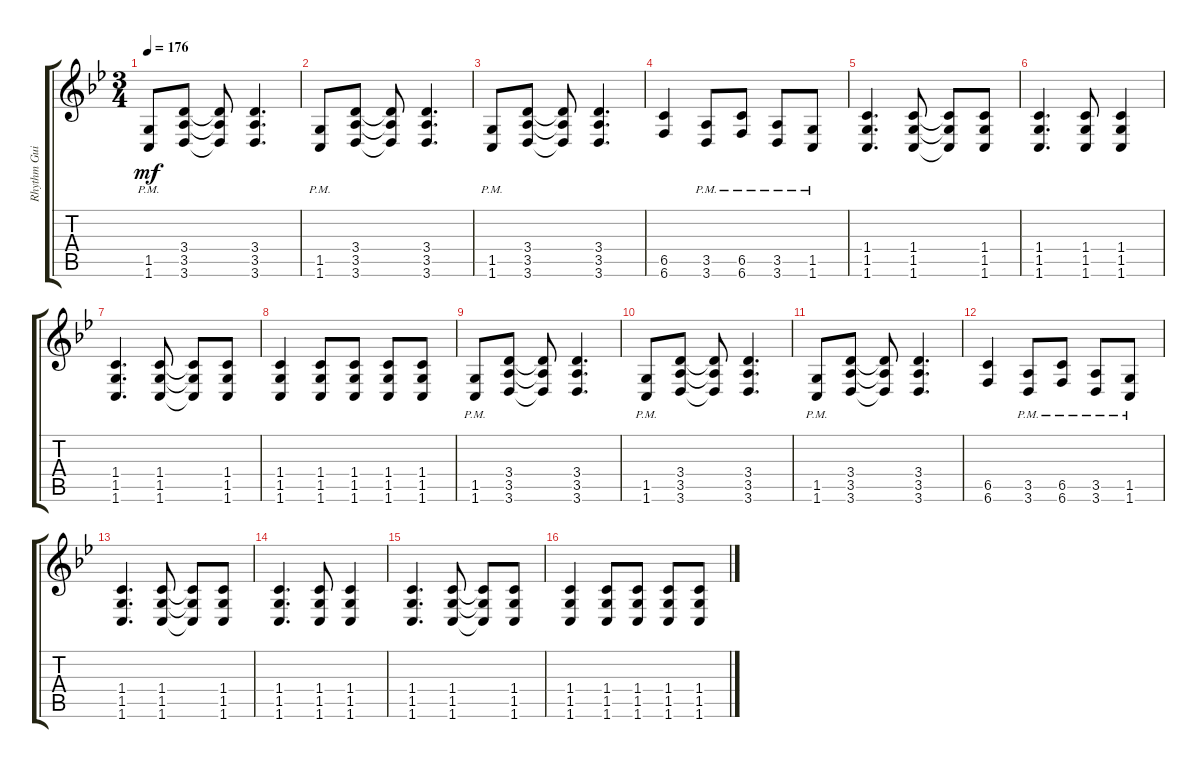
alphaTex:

\track ("Rhythm Guitar" "Rhythm Gui") {instrument overdrivenguitar}
\staff {score tabs}
\tuning (Db4 Ab3 E3 B2 Gb2 B1) {hide}
\ts (3 4)
\tempo 176
\clef g2
\ks bb
(1.5{pm} 1.6{pm}).8{dy mf} (3.4 3.5 3.6).8 (3.4{t} 3.5{t} 3.6{t}).8 (3.4 3.5 3.6).4{d} |
(1.5{pm} 1.6{pm}).8 (3.4 3.5 3.6).8 (3.4{t} 3.5{t} 3.6{t}).8 (3.4 3.5 3.6).4{d} |
(1.5{pm} 1.6{pm}).8 (3.4 3.5 3.6).8 (3.4{t} 3.5{t} 3.6{t}).8 (3.4 3.5 3.6).4{d} |
(6.5 6.6).4 (3.5{pm} 3.6{pm}).8 (6.5{pm} 6.6{pm}).8 (3.5{pm} 3.6{pm}).8 (1.5{pm} 1.6{pm}).8 |
(1.4 1.5 1.6).4{d} (1.4 1.5 1.6).8 (1.4{t} 1.5{t} 1.6{t}).8 (1.4 1.5 1.6).8 |
(1.4 1.5 1.6).4{d} (1.4 1.5 1.6).8 (1.4 1.5 1.6).4 |
(1.4 1.5 1.6).4{d} (1.4 1.5 1.6).8 (1.4{t} 1.5{t} 1.6{t}).8 (1.4 1.5 1.6).8 |
(1.4 1.5 1.6).4 (1.4 1.5 1.6).8 (1.4 1.5 1.6).8 (1.4 1.5 1.6).8 (1.4 1.5 1.6).8 |
(1.5{pm} 1.6{pm}).8 (3.4 3.5 3.6).8 (3.4{t} 3.5{t} 3.6{t}).8 (3.4 3.5 3.6).4{d} |
(1.5{pm} 1.6{pm}).8 (3.4 3.5 3.6).8 (3.4{t} 3.5{t} 3.6{t}).8 (3.4 3.5 3.6).4{d} |
(1.5{pm} 1.6{pm}).8 (3.4 3.5 3.6).8 (3.4{t} 3.5{t} 3.6{t}).8 (3.4 3.5 3.6).4{d} |
(6.5 6.6).4 (3.5{pm} 3.6{pm}).8 (6.5{pm} 6.6{pm}).8 (3.5{pm} 3.6{pm}).8 (1.5{pm} 1.6{pm}).8 |
(1.4 1.5 1.6).4{d} (1.4 1.5 1.6).8 (1.4{t} 1.5{t} 1.6{t}).8 (1.4 1.5 1.6).8 |
(1.4 1.5 1.6).4{d} (1.4 1.5 1.6).8 (1.4 1.5 1.6).4 |
(1.4 1.5 1.6).4{d} (1.4 1.5 1.6).8 (1.4{t} 1.5{t} 1.6{t}).8 (1.4 1.5 1.6).8 |
(1.4 1.5 1.6).4 (1.4 1.5 1.6).8 (1.4 1.5 1.6).8 (1.4 1.5 1.6).8 (1.4 1.5 1.6).8
